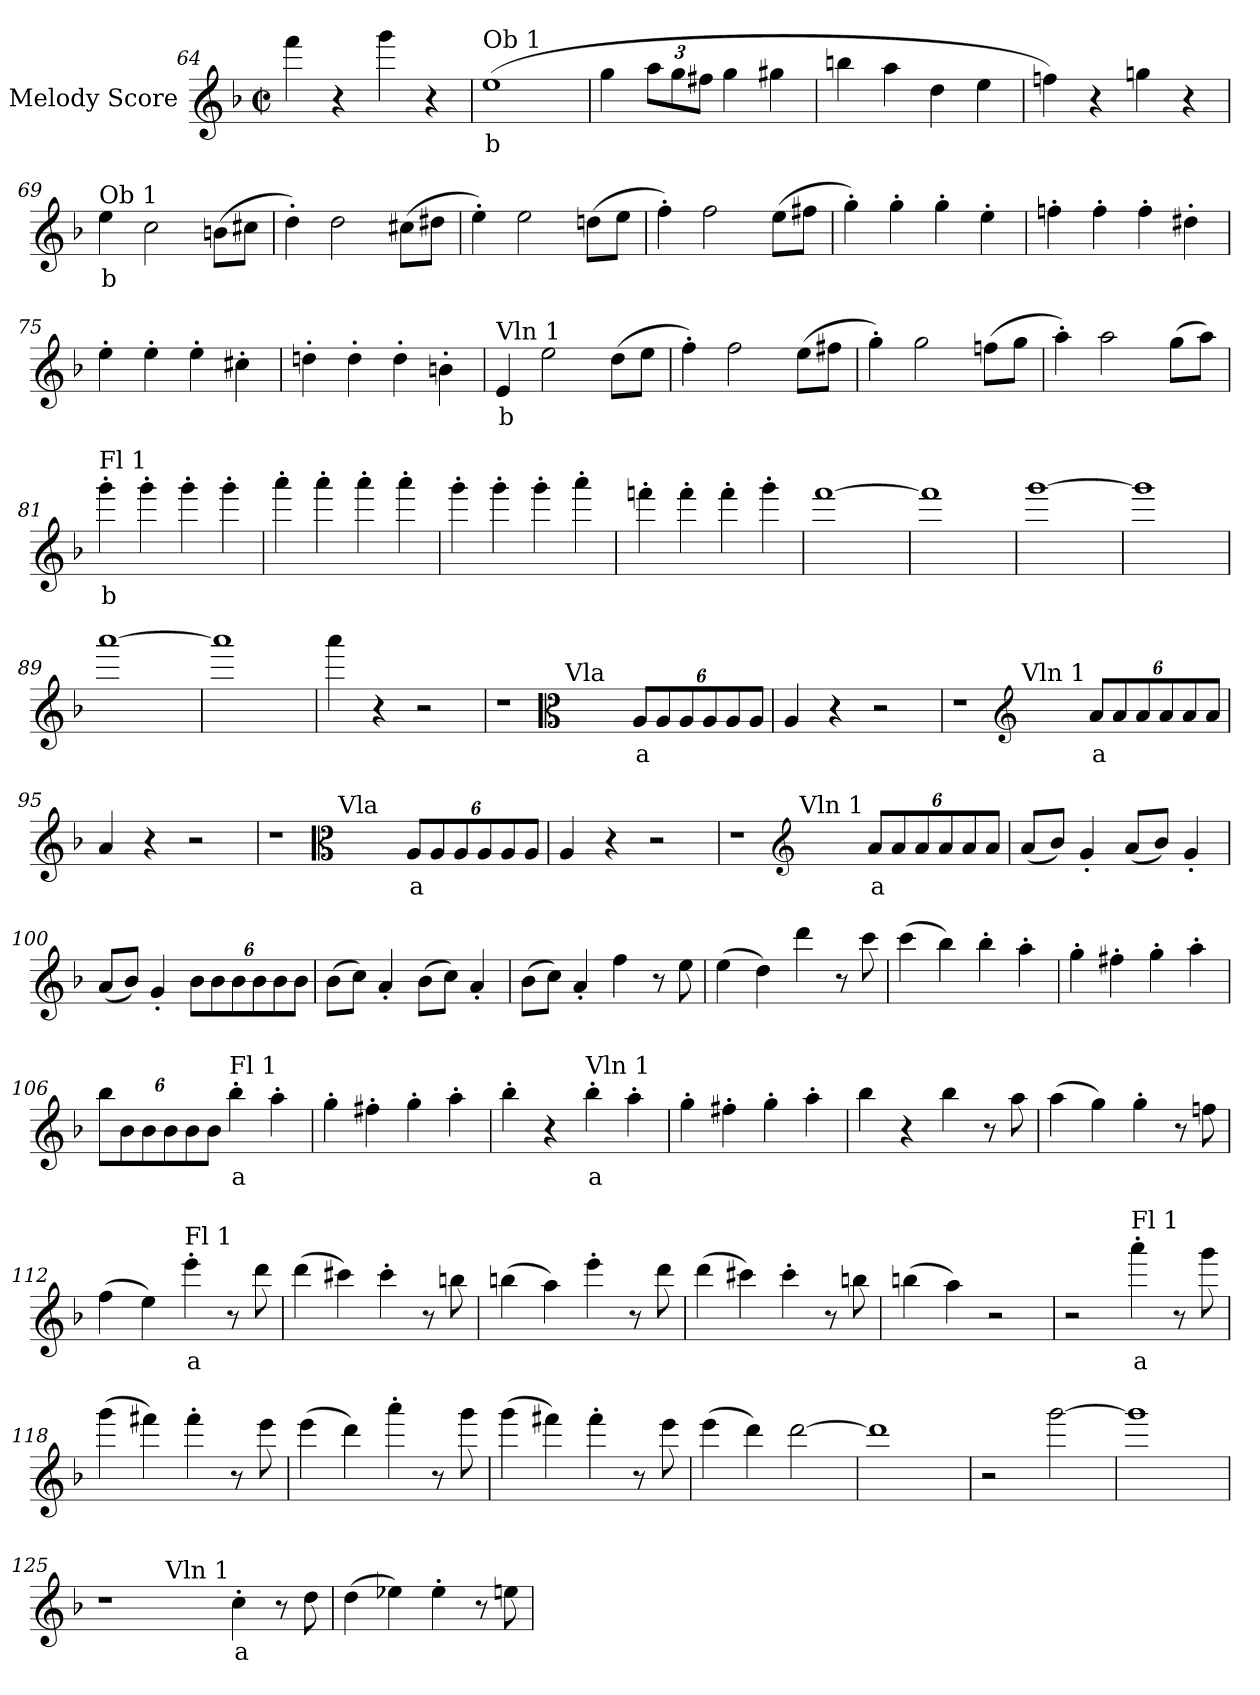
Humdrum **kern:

**kern	**text
*part1	*part1
*staff1	*staff1
*I"Melody Score	*
*k[b-]	*
*M2/2	*
*met(c|)	*
=64	=64
4fff\	.
4r	.
4ggg\	.
4r	.
=65	=65
!LO:TX:a:t=Ob 1	!
!	!LO:LY:b:color=#FF0000
(1ee	b
=66	=66
4gg\	.
*Xbrackettup	*
12aa\L	.
12gg\	.
12ff#X\J	.
4gg\	.
4gg#X\	.
=67	=67
4bbn\	.
4aa\	.
4dd\	.
4ee\	.
=68	=68
4ffn\)	.
4r	.
4ggn\	.
4r	.
=69	=69
!LO:TX:a:t=Ob 1	!
!	!LO:LY:b:color=#FF0000
4ee\	b
2cc\	.
(8bn\L	.
8cc#X\J	.
=70	=70
4dd'\)	.
2dd\	.
(8cc#X\L	.
8dd#X\J	.
=71	=71
4ee'\)	.
2ee\	.
(8ddn\L	.
8ee\J	.
=72	=72
4ff'\)	.
2ff\	.
(8ee\L	.
8ff#X\J	.
=73	=73
4gg'\)	.
4gg'\	.
4gg'\	.
4ee'\	.
=74	=74
4ffn'\	.
4ff'\	.
4ff'\	.
4dd#X'\	.
=75	=75
4ee'\	.
4ee'\	.
4ee'\	.
4cc#X'\	.
=76	=76
4ddn'\	.
4dd'\	.
4dd'\	.
4bn'\	.
=77	=77
!LO:TX:a:t=Vln 1	!
!	!LO:LY:b:color=#FF0000
4e/	b
2ee\	.
(8dd\L	.
8ee\J	.
=78	=78
4ff'\)	.
2ff\	.
(8ee\L	.
8ff#X\J	.
=79	=79
4gg'\)	.
2gg\	.
(8ffn\L	.
8gg\J	.
=80	=80
4aa'\)	.
2aa\	.
(8gg\L	.
8aa\J)	.
=81	=81
!LO:TX:a:t=Fl 1	!
!	!LO:LY:b:color=#FF0000
4ggg'\	b
4ggg'\	.
4ggg'\	.
4ggg'\	.
=82	=82
4aaa'\	.
4aaa'\	.
4aaa'\	.
4aaa'\	.
=83	=83
4ggg'\	.
4ggg'\	.
4ggg'\	.
4aaa'\	.
=84	=84
4fffn'\	.
4fff'\	.
4fff'\	.
4ggg'\	.
=85	=85
[1fff	.
=86	=86
1fff]	.
=87	=87
[1ggg	.
=88	=88
1ggg]	.
=89	=89
[1aaa	.
=90	=90
1aaa]	.
=91	=91
4aaa\	.
4r	.
2r	.
=92	=92
*^	*
1r	2ryy	.
*clefC3	*	*
!	!LO:TX:a:t=Vla	!
.	1ryy	.
!	!	!LO:LY:color=#FF0000
12A/L	.	a
12A/	.	.
12A/	.	.
12A/	.	.
12A/	.	.
12A/J	.	.
*v	*v	*
=93	=93
4A/	.
4r	.
2r	.
=94	=94
*^	*
1r	2ryy	.
*clefG2	*	*
!	!LO:TX:a:t=Vln 1	!
.	1ryy	.
!	!	!LO:LY:b:color=#FF0000
12a/L	.	a
12a/	.	.
12a/	.	.
12a/	.	.
12a/	.	.
12a/J	.	.
*v	*v	*
=95	=95
4a/	.
4r	.
2r	.
=96	=96
*^	*
1r	2ryy	.
*clefC3	*	*
!	!LO:TX:a:t=Vla	!
.	1ryy	.
!	!	!LO:LY:color=#FF0000
12A/L	.	a
12A/	.	.
12A/	.	.
12A/	.	.
12A/	.	.
12A/J	.	.
*v	*v	*
=97	=97
4A/	.
4r	.
2r	.
=98	=98
*^	*
1r	2ryy	.
*clefG2	*	*
!	!LO:TX:a:t=Vln 1	!
.	1ryy	.
!	!	!LO:LY:b:color=#FF0000
12a/L	.	a
12a/	.	.
12a/	.	.
12a/	.	.
12a/	.	.
12a/J	.	.
*v	*v	*
=99	=99
(8a/L	.
8b-/J)	.
4g'/	.
(8a/L	.
8b-/J)	.
4g'/	.
=100	=100
(8a/L	.
8b-/J)	.
4g'/	.
12b-\L	.
12b-\	.
12b-\	.
12b-\	.
12b-\	.
12b-\J	.
=101	=101
(8b-\L	.
8cc\J)	.
4a'/	.
(8b-\L	.
8cc\J)	.
4a'/	.
=102	=102
(8b-\L	.
8cc\J)	.
4a'/	.
4ff\	.
8r	.
8ee\	.
=103	=103
(4ee\	.
4dd\)	.
4ddd\	.
8r	.
8ccc\	.
=104	=104
(4ccc\	.
4bb-\)	.
4bb-'\	.
4aa'\	.
=105	=105
4gg'\	.
4ff#X'\	.
4gg'\	.
4aa'\	.
=106	=106
12bb-\L	.
12b-\	.
12b-\	.
12b-\	.
12b-\	.
12b-\J	.
!LO:TX:a:t=Fl 1	!
!	!LO:LY:b:color=#FF0000
4bb-'\	a
4aa'\	.
=107	=107
4gg'\	.
4ff#X'\	.
4gg'\	.
4aa'\	.
=108	=108
4bb-'\	.
4r	.
!LO:TX:a:t=Vln 1	!
!	!LO:LY:b:color=#FF0000
4bb-'\	a
4aa'\	.
=109	=109
4gg'\	.
4ff#X'\	.
4gg'\	.
4aa'\	.
=110	=110
4bb-\	.
4r	.
4bb-\	.
8r	.
8aa\	.
=111	=111
(4aa\	.
4gg\)	.
4gg'\	.
8r	.
8ffn\	.
=112	=112
(4ff\	.
4ee\)	.
!LO:TX:a:t=Fl 1	!
!	!LO:LY:b:color=#FF0000
4eee'\	a
8r	.
8ddd\	.
=113	=113
(4ddd\	.
4ccc#X\)	.
4ccc#'\	.
8r	.
8bbn\	.
=114	=114
(4bbn\	.
4aa\)	.
4eee'\	.
8r	.
8ddd\	.
=115	=115
(4ddd\	.
4ccc#X\)	.
4ccc#'\	.
8r	.
8bbn\	.
=116	=116
(4bbn\	.
4aa\)	.
2r	.
=117	=117
2r	.
!LO:TX:a:t=Fl 1	!
!	!LO:LY:b:color=#FF0000
4aaa'\	a
8r	.
8ggg\	.
=118	=118
(4ggg\	.
4fff#X\)	.
4fff#'\	.
8r	.
8eee\	.
=119	=119
(4eee\	.
4ddd\)	.
4aaa'\	.
8r	.
8ggg\	.
=120	=120
(4ggg\	.
4fff#X\)	.
4fff#'\	.
8r	.
8eee\	.
=121	=121
(4eee\	.
4ddd\)	.
[2ddd\	.
=122	=122
1ddd]	.
=123	=123
2r	.
[2ggg\	.
=124	=124
1ggg]	.
=125	=125
*^	*
1r	2ryy	.
!	!LO:TX:a:t=Vln 1	!
.	1ryy	.
!	!	!LO:LY:b:color=#FF0000
4cc'\	.	a
8r	.	.
8dd\	.	.
*v	*v	*
=126	=126
(4dd\	.
4ee-X\)	.
4ee-'\	.
8r	.
8een\	.
=	=
*-	*-
